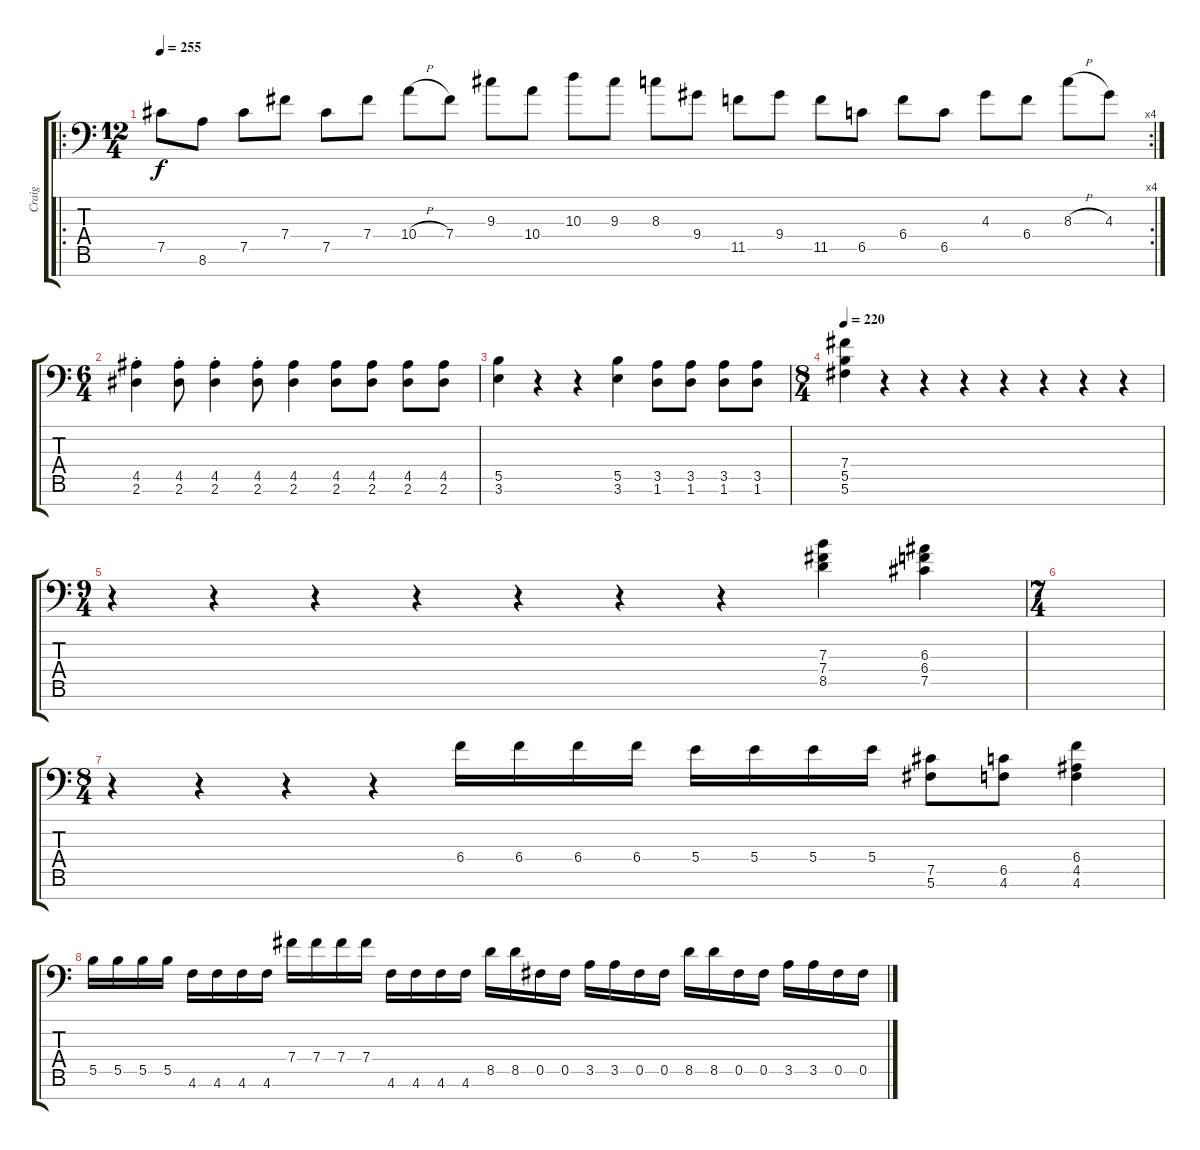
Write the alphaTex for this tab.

\track ("Craig" "Craig") {instrument distortionguitar}
\staff {score tabs}
\tuning (Db4 Ab3 E3 B2 Gb2 Db2 Ab1) {hide}
\ro
\rc 4
\ts (12 4)
\tempo 255
\clef f4
\ks c
7.5.8{dy f} 8.6.8 7.5.8 7.4.8 7.5.8 7.4.8 10.4{h}.8 7.4.8 9.3.8 10.4.8 10.3.8 9.3.8 8.3.8 9.4.8 11.5.8 9.4.8 11.5.8 6.5.8 6.4.8 6.5.8 4.3.8 6.4.8 8.3{h}.8 4.3.8 |
\ts (6 4)
(4.5{st} 2.6{st}).4 (4.5{st} 2.6{st}).8 (4.5{st} 2.6{st}).4 (4.5{st} 2.6{st}).8 (4.5 2.6).4 (4.5 2.6).8 (4.5 2.6).8 (4.5 2.6).8 (4.5 2.6).8 |
(5.5 3.6).4 r.4 r.4 (5.5 3.6).4 (3.5 1.6).8 (3.5 1.6).8 (3.5 1.6).8 (3.5 1.6).8 |
\ts (8 4)
\tempo 220
(7.4 5.5 5.6).4 r.4 r.4 r.4 r.4 r.4 r.4 r.4 |
\ts (9 4)
r.4 r.4 r.4 r.4 r.4 r.4 r.4 (7.3 7.4 8.5).4 (6.3 6.4 7.5).4 |
\ts (7 4)
|
\ts (8 4)
r.4 r.4 r.4 r.4 6.4.16 6.4.16 6.4.16 6.4.16 5.4.16 5.4.16 5.4.16 5.4.16 (7.5 5.6).8 (6.5 4.6).8 (6.4 4.5 4.6).4 |
5.5.16 5.5.16 5.5.16 5.5.16 4.6.16 4.6.16 4.6.16 4.6.16 7.4.16 7.4.16 7.4.16 7.4.16 4.6.16 4.6.16 4.6.16 4.6.16 8.5.16 8.5.16 0.5.16 0.5.16 3.5.16 3.5.16 0.5.16 0.5.16 8.5.16 8.5.16 0.5.16 0.5.16 3.5.16 3.5.16 0.5.16 0.5.16
